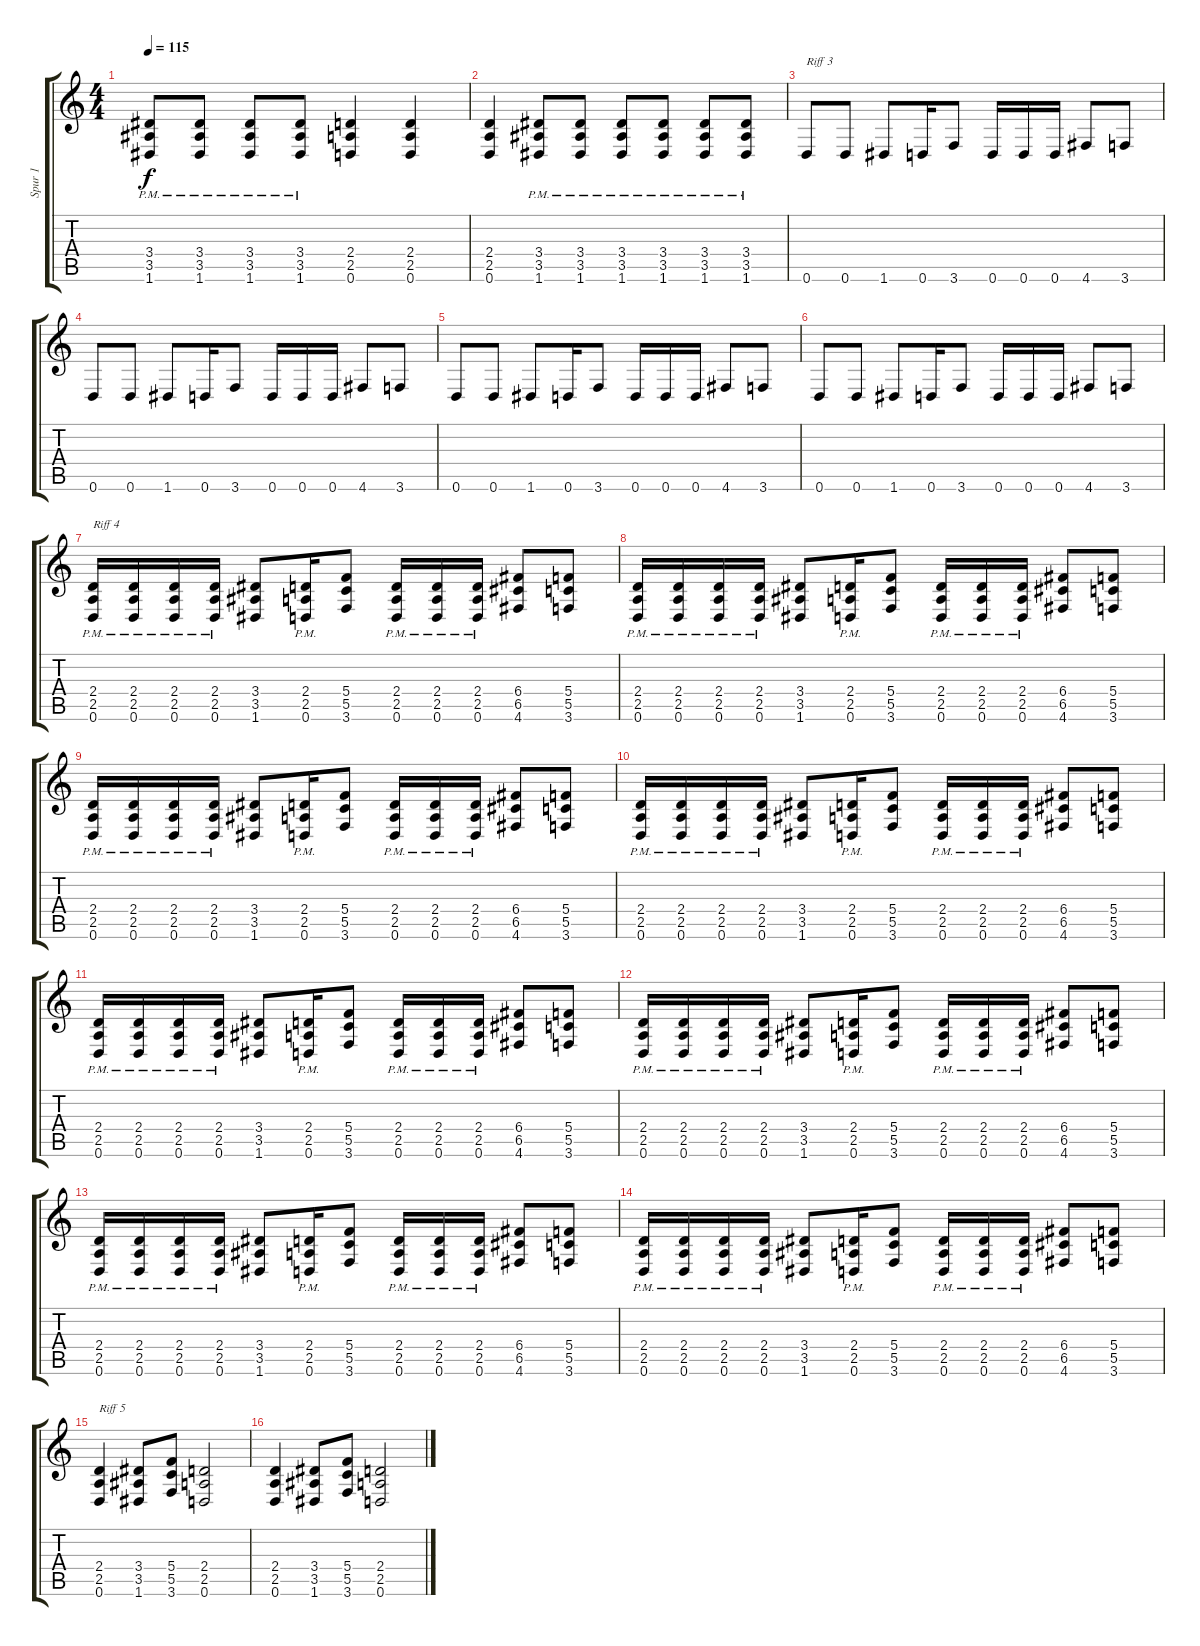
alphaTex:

\track ("Spur 1" "Spur 1") {instrument distortionguitar}
\staff {score tabs}
\tuning (D4 A3 F3 C3 G2 D2) {hide}
\ts (4 4)
\tempo 115
\clef g2
\ks c
(3.4{pm} 3.5{pm} 1.6{pm}).8{dy f} (3.4{pm} 3.5{pm} 1.6{pm}).8 (3.4{pm} 3.5{pm} 1.6{pm}).8 (3.4{pm} 3.5{pm} 1.6{pm}).8 (2.4 2.5 0.6).4 (2.4 2.5 0.6).4 |
(2.4 2.5 0.6).4 (3.4{pm} 3.5{pm} 1.6{pm}).8 (3.4{pm} 3.5{pm} 1.6{pm}).8 (3.4{pm} 3.5{pm} 1.6{pm}).8 (3.4{pm} 3.5{pm} 1.6{pm}).8 (3.4{pm} 3.5{pm} 1.6{pm}).8 (3.4{pm} 3.5{pm} 1.6{pm}).8 |
0.6.8{txt "Riff 3"} 0.6.8 1.6.8 0.6.16 3.6.8 0.6.16 0.6.16 0.6.16 4.6.8 3.6.8 |
0.6.8 0.6.8 1.6.8 0.6.16 3.6.8 0.6.16 0.6.16 0.6.16 4.6.8 3.6.8 |
0.6.8 0.6.8 1.6.8 0.6.16 3.6.8 0.6.16 0.6.16 0.6.16 4.6.8 3.6.8 |
0.6.8 0.6.8 1.6.8 0.6.16 3.6.8 0.6.16 0.6.16 0.6.16 4.6.8 3.6.8 |
(2.4{pm} 2.5{pm} 0.6{pm}).16{txt "Riff 4"} (2.4{pm} 2.5{pm} 0.6{pm}).16 (2.4{pm} 2.5{pm} 0.6{pm}).16 (2.4{pm} 2.5{pm} 0.6{pm}).16 (3.4 3.5 1.6).8 (2.4{pm} 2.5{pm} 0.6{pm}).16 (5.4 5.5 3.6).8 (2.4{pm} 2.5{pm} 0.6{pm}).16 (2.4{pm} 2.5{pm} 0.6{pm}).16 (2.4{pm} 2.5{pm} 0.6{pm}).16 (6.4 6.5 4.6).8 (5.4 5.5 3.6).8 |
(2.4{pm} 2.5{pm} 0.6{pm}).16 (2.4{pm} 2.5{pm} 0.6{pm}).16 (2.4{pm} 2.5{pm} 0.6{pm}).16 (2.4{pm} 2.5{pm} 0.6{pm}).16 (3.4 3.5 1.6).8 (2.4{pm} 2.5{pm} 0.6{pm}).16 (5.4 5.5 3.6).8 (2.4{pm} 2.5{pm} 0.6{pm}).16 (2.4{pm} 2.5{pm} 0.6{pm}).16 (2.4{pm} 2.5{pm} 0.6{pm}).16 (6.4 6.5 4.6).8 (5.4 5.5 3.6).8 |
(2.4{pm} 2.5{pm} 0.6{pm}).16 (2.4{pm} 2.5{pm} 0.6{pm}).16 (2.4{pm} 2.5{pm} 0.6{pm}).16 (2.4{pm} 2.5{pm} 0.6{pm}).16 (3.4 3.5 1.6).8 (2.4{pm} 2.5{pm} 0.6{pm}).16 (5.4 5.5 3.6).8 (2.4{pm} 2.5{pm} 0.6{pm}).16 (2.4{pm} 2.5{pm} 0.6{pm}).16 (2.4{pm} 2.5{pm} 0.6{pm}).16 (6.4 6.5 4.6).8 (5.4 5.5 3.6).8 |
(2.4{pm} 2.5{pm} 0.6{pm}).16 (2.4{pm} 2.5{pm} 0.6{pm}).16 (2.4{pm} 2.5{pm} 0.6{pm}).16 (2.4{pm} 2.5{pm} 0.6{pm}).16 (3.4 3.5 1.6).8 (2.4{pm} 2.5{pm} 0.6{pm}).16 (5.4 5.5 3.6).8 (2.4{pm} 2.5{pm} 0.6{pm}).16 (2.4{pm} 2.5{pm} 0.6{pm}).16 (2.4{pm} 2.5{pm} 0.6{pm}).16 (6.4 6.5 4.6).8 (5.4 5.5 3.6).8 |
(2.4{pm} 2.5{pm} 0.6{pm}).16 (2.4{pm} 2.5{pm} 0.6{pm}).16 (2.4{pm} 2.5{pm} 0.6{pm}).16 (2.4{pm} 2.5{pm} 0.6{pm}).16 (3.4 3.5 1.6).8 (2.4{pm} 2.5{pm} 0.6{pm}).16 (5.4 5.5 3.6).8 (2.4{pm} 2.5{pm} 0.6{pm}).16 (2.4{pm} 2.5{pm} 0.6{pm}).16 (2.4{pm} 2.5{pm} 0.6{pm}).16 (6.4 6.5 4.6).8 (5.4 5.5 3.6).8 |
(2.4{pm} 2.5{pm} 0.6{pm}).16 (2.4{pm} 2.5{pm} 0.6{pm}).16 (2.4{pm} 2.5{pm} 0.6{pm}).16 (2.4{pm} 2.5{pm} 0.6{pm}).16 (3.4 3.5 1.6).8 (2.4{pm} 2.5{pm} 0.6{pm}).16 (5.4 5.5 3.6).8 (2.4{pm} 2.5{pm} 0.6{pm}).16 (2.4{pm} 2.5{pm} 0.6{pm}).16 (2.4{pm} 2.5{pm} 0.6{pm}).16 (6.4 6.5 4.6).8 (5.4 5.5 3.6).8 |
(2.4{pm} 2.5{pm} 0.6{pm}).16 (2.4{pm} 2.5{pm} 0.6{pm}).16 (2.4{pm} 2.5{pm} 0.6{pm}).16 (2.4{pm} 2.5{pm} 0.6{pm}).16 (3.4 3.5 1.6).8 (2.4{pm} 2.5{pm} 0.6{pm}).16 (5.4 5.5 3.6).8 (2.4{pm} 2.5{pm} 0.6{pm}).16 (2.4{pm} 2.5{pm} 0.6{pm}).16 (2.4{pm} 2.5{pm} 0.6{pm}).16 (6.4 6.5 4.6).8 (5.4 5.5 3.6).8 |
(2.4{pm} 2.5{pm} 0.6{pm}).16 (2.4{pm} 2.5{pm} 0.6{pm}).16 (2.4{pm} 2.5{pm} 0.6{pm}).16 (2.4{pm} 2.5{pm} 0.6{pm}).16 (3.4 3.5 1.6).8 (2.4{pm} 2.5{pm} 0.6{pm}).16 (5.4 5.5 3.6).8 (2.4{pm} 2.5{pm} 0.6{pm}).16 (2.4{pm} 2.5{pm} 0.6{pm}).16 (2.4{pm} 2.5{pm} 0.6{pm}).16 (6.4 6.5 4.6).8 (5.4 5.5 3.6).8 |
(2.4 2.5 0.6).4{txt "Riff 5"} (3.4 3.5 1.6).8 (5.4 5.5 3.6).8 (2.4 2.5 0.6).2 |
(2.4 2.5 0.6).4 (3.4 3.5 1.6).8 (5.4 5.5 3.6).8 (2.4 2.5 0.6).2
